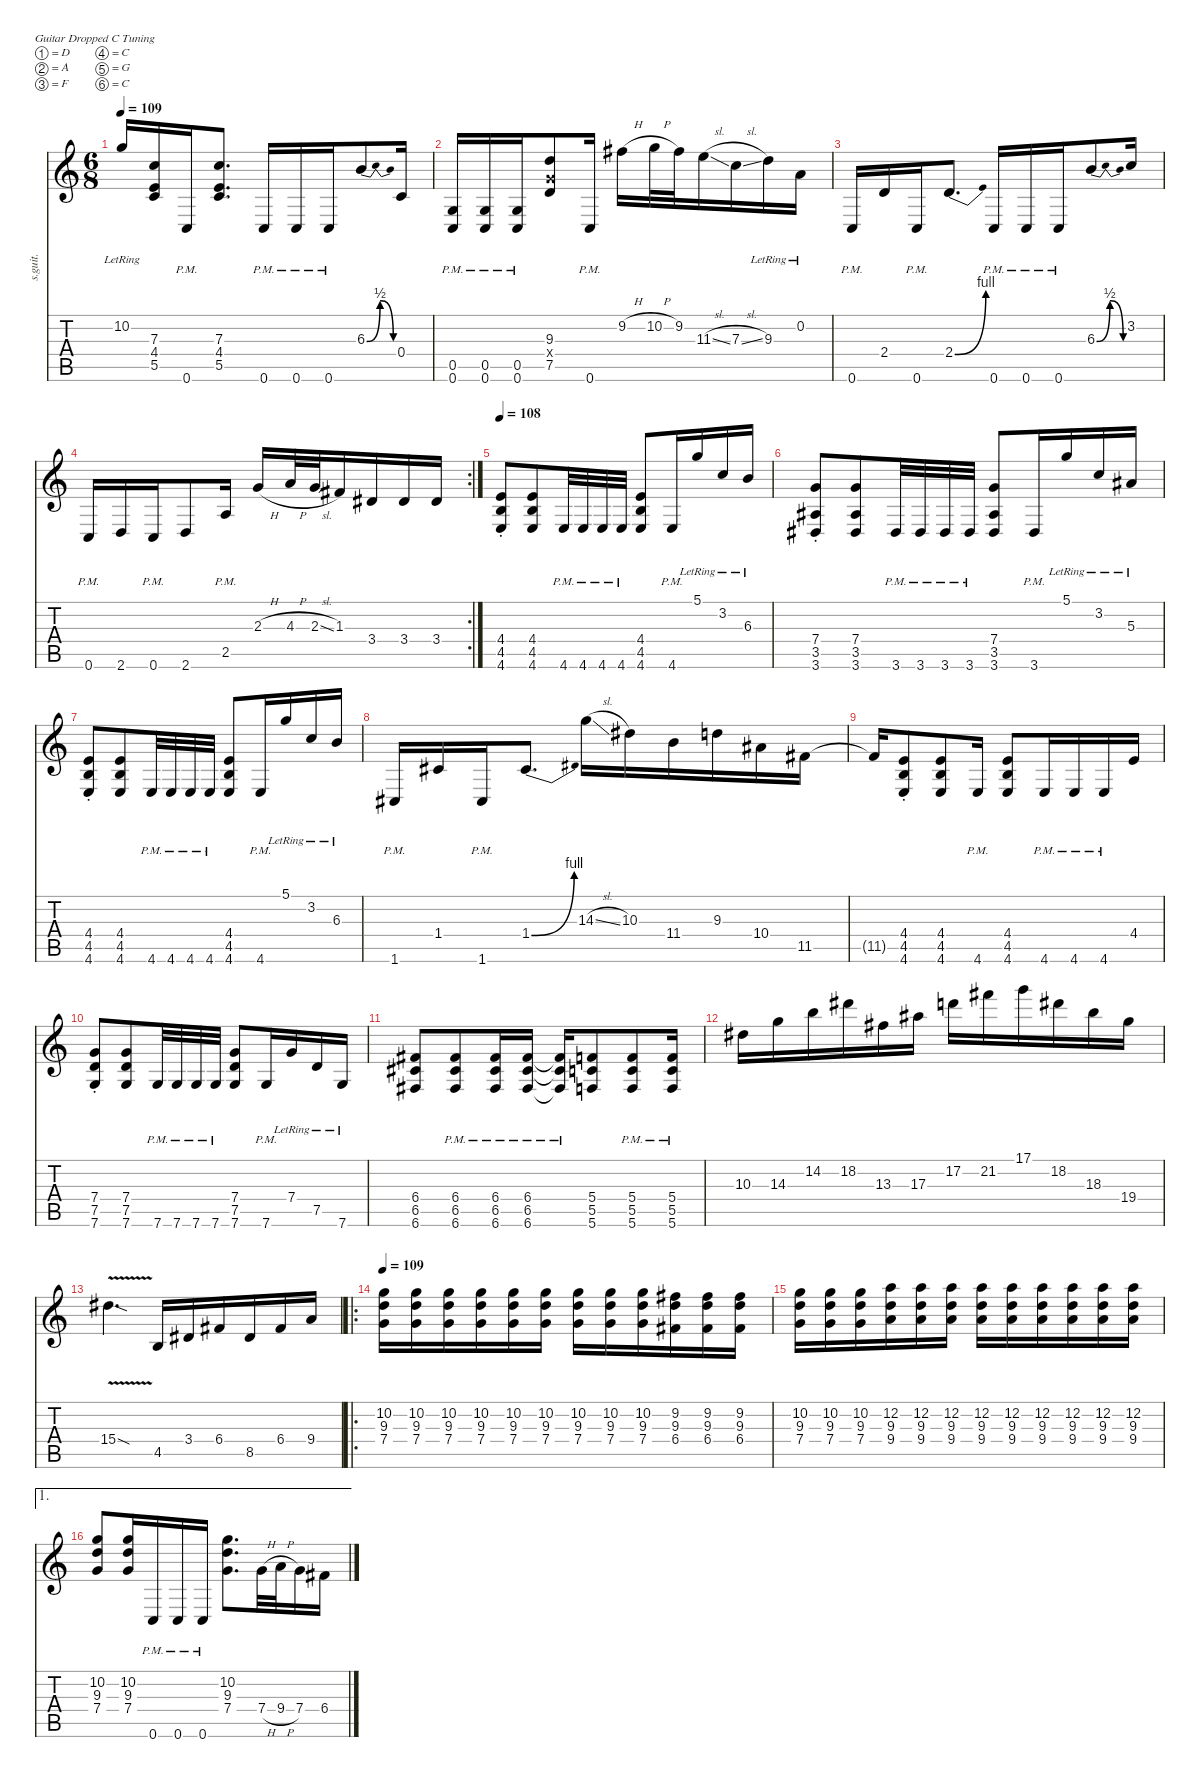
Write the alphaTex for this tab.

\defaultSystemsLayout 4
\hideDynamics
\bracketExtendMode nobrackets
\track ("Rhythm 2" "s.guit.") {instrument distortionguitar}
\staff {score tabs}
\tuning (D4 A3 F3 C3 G2 C2)
\ts (6 8)
\tempo 109
\clef g2
\ks c
10.2{lr t}.16{lyrics (0 "") lyrics (1 "") lyrics (2 "") lyrics (3 "") lyrics (4 "") dy mf} (7.3 4.4 5.5).16{lyrics (0 "") lyrics (1 "") lyrics (2 "") lyrics (3 "") lyrics (4 "")} 0.6{pm}.16{lyrics (0 "") lyrics (1 "") lyrics (2 "") lyrics (3 "") lyrics (4 "")} (7.3 4.4 5.5).8{d lyrics (0 "") lyrics (1 "") lyrics (2 "") lyrics (3 "") lyrics (4 "")} 0.6{pm}.16{lyrics (0 "") lyrics (1 "") lyrics (2 "") lyrics (3 "") lyrics (4 "")} 0.6{pm}.16{lyrics (0 "") lyrics (1 "") lyrics (2 "") lyrics (3 "") lyrics (4 "")} 0.6{pm}.16{lyrics (0 "") lyrics (1 "") lyrics (2 "") lyrics (3 "") lyrics (4 "")} 6.3{be (bendrelease 0 0 30 2 30 2 60 0)}.8{lyrics (0 "") lyrics (1 "") lyrics (2 "") lyrics (3 "") lyrics (4 "")} 0.4.16{lyrics (0 "") lyrics (1 "") lyrics (2 "") lyrics (3 "") lyrics (4 "")} |
(0.5{pm} 0.6{pm}).16{lyrics (0 "") lyrics (1 "") lyrics (2 "") lyrics (3 "") lyrics (4 "")} (0.5{pm} 0.6{pm}).16{lyrics (0 "") lyrics (1 "") lyrics (2 "") lyrics (3 "") lyrics (4 "")} (0.5{pm} 0.6{pm}).16{lyrics (0 "") lyrics (1 "") lyrics (2 "") lyrics (3 "") lyrics (4 "")} (9.3 7.5 7.4{x}).8{lyrics (0 "") lyrics (1 "") lyrics (2 "") lyrics (3 "") lyrics (4 "")} 0.6{pm}.16{lyrics (0 "") lyrics (1 "") lyrics (2 "") lyrics (3 "") lyrics (4 "")} 9.2{h acc #}.16{lyrics (0 "") lyrics (1 "") lyrics (2 "") lyrics (3 "") lyrics (4 "")} 10.2{h}.32{lyrics (0 "") lyrics (1 "") lyrics (2 "") lyrics (3 "") lyrics (4 "")} 9.2{acc #}.32{lyrics (0 "") lyrics (1 "") lyrics (2 "") lyrics (3 "") lyrics (4 "")} 11.3{sl}.16{lyrics (0 "") lyrics (1 "") lyrics (2 "") lyrics (3 "") lyrics (4 "")} 7.3{sl}.16{lyrics (0 "") lyrics (1 "") lyrics (2 "") lyrics (3 "") lyrics (4 "")} 9.3{lr}.16{lyrics (0 "") lyrics (1 "") lyrics (2 "") lyrics (3 "") lyrics (4 "")} 0.2{lr}.16{lyrics (0 "") lyrics (1 "") lyrics (2 "") lyrics (3 "") lyrics (4 "")} |
0.6{pm}.16{lyrics (0 "") lyrics (1 "") lyrics (2 "") lyrics (3 "") lyrics (4 "")} 2.4.16{lyrics (0 "") lyrics (1 "") lyrics (2 "") lyrics (3 "") lyrics (4 "")} 0.6{pm}.16{lyrics (0 "") lyrics (1 "") lyrics (2 "") lyrics (3 "") lyrics (4 "")} 2.4{be (bend 0 0 60 4)}.8{d lyrics (0 "") lyrics (1 "") lyrics (2 "") lyrics (3 "") lyrics (4 "")} 0.6{pm}.16{lyrics (0 "") lyrics (1 "") lyrics (2 "") lyrics (3 "") lyrics (4 "")} 0.6{pm}.16{lyrics (0 "") lyrics (1 "") lyrics (2 "") lyrics (3 "") lyrics (4 "")} 0.6{pm}.16{lyrics (0 "") lyrics (1 "") lyrics (2 "") lyrics (3 "") lyrics (4 "")} 6.3{be (bendrelease 0 0 30 2 30 2 60 0)}.8{lyrics (0 "") lyrics (1 "") lyrics (2 "") lyrics (3 "") lyrics (4 "")} 3.2.16{lyrics (0 "") lyrics (1 "") lyrics (2 "") lyrics (3 "") lyrics (4 "")} |
\rc 2
0.6{pm}.16{lyrics (0 "") lyrics (1 "") lyrics (2 "") lyrics (3 "") lyrics (4 "")} 2.6.16{lyrics (0 "") lyrics (1 "") lyrics (2 "") lyrics (3 "") lyrics (4 "")} 0.6{pm}.16{lyrics (0 "") lyrics (1 "") lyrics (2 "") lyrics (3 "") lyrics (4 "")} 2.6.8{lyrics (0 "") lyrics (1 "") lyrics (2 "") lyrics (3 "") lyrics (4 "")} 2.5{pm}.16{lyrics (0 "") lyrics (1 "") lyrics (2 "") lyrics (3 "") lyrics (4 "")} 2.3{h}.16{lyrics (0 "") lyrics (1 "") lyrics (2 "") lyrics (3 "") lyrics (4 "")} 4.3{h}.32{lyrics (0 "") lyrics (1 "") lyrics (2 "") lyrics (3 "") lyrics (4 "")} 2.3{sl}.32{lyrics (0 "") lyrics (1 "") lyrics (2 "") lyrics (3 "") lyrics (4 "")} 1.3{acc #}.16{lyrics (0 "") lyrics (1 "") lyrics (2 "") lyrics (3 "") lyrics (4 "")} 3.4{acc #}.16{lyrics (0 "") lyrics (1 "") lyrics (2 "") lyrics (3 "") lyrics (4 "")} 3.4{acc #}.16{lyrics (0 "") lyrics (1 "") lyrics (2 "") lyrics (3 "") lyrics (4 "")} 3.4{acc #}.16{lyrics (0 "") lyrics (1 "") lyrics (2 "") lyrics (3 "") lyrics (4 "")} |
\tempo 108
(4.4{st} 4.5{st} 4.6{st}).8{lyrics (0 "") lyrics (1 "") lyrics (2 "") lyrics (3 "") lyrics (4 "")} (4.4 4.5 4.6).8{lyrics (0 "") lyrics (1 "") lyrics (2 "") lyrics (3 "") lyrics (4 "")} 4.6{pm}.32{lyrics (0 "") lyrics (1 "") lyrics (2 "") lyrics (3 "") lyrics (4 "")} 4.6{pm}.32{lyrics (0 "") lyrics (1 "") lyrics (2 "") lyrics (3 "") lyrics (4 "")} 4.6{pm}.32{lyrics (0 "") lyrics (1 "") lyrics (2 "") lyrics (3 "") lyrics (4 "")} 4.6{pm}.32{lyrics (0 "") lyrics (1 "") lyrics (2 "") lyrics (3 "") lyrics (4 "")} (4.4 4.5 4.6).8{lyrics (0 "") lyrics (1 "") lyrics (2 "") lyrics (3 "") lyrics (4 "")} 4.6{pm}.16{lyrics (0 "") lyrics (1 "") lyrics (2 "") lyrics (3 "") lyrics (4 "")} 5.1{lr}.16{lyrics (0 "") lyrics (1 "") lyrics (2 "") lyrics (3 "") lyrics (4 "")} 3.2{lr}.16{lyrics (0 "") lyrics (1 "") lyrics (2 "") lyrics (3 "") lyrics (4 "")} 6.3{lr}.16{lyrics (0 "") lyrics (1 "") lyrics (2 "") lyrics (3 "") lyrics (4 "")} |
(7.4{st} 3.5{st acc #} 3.6{st acc #}).8{lyrics (0 "") lyrics (1 "") lyrics (2 "") lyrics (3 "") lyrics (4 "")} (7.4 3.5{acc #} 3.6{acc #}).8{lyrics (0 "") lyrics (1 "") lyrics (2 "") lyrics (3 "") lyrics (4 "")} 3.6{pm acc #}.32{lyrics (0 "") lyrics (1 "") lyrics (2 "") lyrics (3 "") lyrics (4 "")} 3.6{pm acc #}.32{lyrics (0 "") lyrics (1 "") lyrics (2 "") lyrics (3 "") lyrics (4 "")} 3.6{pm acc #}.32{lyrics (0 "") lyrics (1 "") lyrics (2 "") lyrics (3 "") lyrics (4 "")} 3.6{pm acc #}.32{lyrics (0 "") lyrics (1 "") lyrics (2 "") lyrics (3 "") lyrics (4 "")} (7.4 3.5{acc #} 3.6{acc #}).8{lyrics (0 "") lyrics (1 "") lyrics (2 "") lyrics (3 "") lyrics (4 "")} 3.6{pm acc #}.16{lyrics (0 "") lyrics (1 "") lyrics (2 "") lyrics (3 "") lyrics (4 "")} 5.1{lr}.16{lyrics (0 "") lyrics (1 "") lyrics (2 "") lyrics (3 "") lyrics (4 "")} 3.2{lr}.16{lyrics (0 "") lyrics (1 "") lyrics (2 "") lyrics (3 "") lyrics (4 "")} 5.3{lr acc #}.16{lyrics (0 "") lyrics (1 "") lyrics (2 "") lyrics (3 "") lyrics (4 "")} |
(4.4{st} 4.5{st} 4.6{st}).8{lyrics (0 "") lyrics (1 "") lyrics (2 "") lyrics (3 "") lyrics (4 "")} (4.4 4.5 4.6).8{lyrics (0 "") lyrics (1 "") lyrics (2 "") lyrics (3 "") lyrics (4 "")} 4.6{pm}.32{lyrics (0 "") lyrics (1 "") lyrics (2 "") lyrics (3 "") lyrics (4 "")} 4.6{pm}.32{lyrics (0 "") lyrics (1 "") lyrics (2 "") lyrics (3 "") lyrics (4 "")} 4.6{pm}.32{lyrics (0 "") lyrics (1 "") lyrics (2 "") lyrics (3 "") lyrics (4 "")} 4.6{pm}.32{lyrics (0 "") lyrics (1 "") lyrics (2 "") lyrics (3 "") lyrics (4 "")} (4.4 4.5 4.6).8{lyrics (0 "") lyrics (1 "") lyrics (2 "") lyrics (3 "") lyrics (4 "")} 4.6{pm}.16{lyrics (0 "") lyrics (1 "") lyrics (2 "") lyrics (3 "") lyrics (4 "")} 5.1{lr}.16{lyrics (0 "") lyrics (1 "") lyrics (2 "") lyrics (3 "") lyrics (4 "")} 3.2{lr}.16{lyrics (0 "") lyrics (1 "") lyrics (2 "") lyrics (3 "") lyrics (4 "")} 6.3{lr}.16{lyrics (0 "") lyrics (1 "") lyrics (2 "") lyrics (3 "") lyrics (4 "")} |
1.6{pm acc #}.16{lyrics (0 "") lyrics (1 "") lyrics (2 "") lyrics (3 "") lyrics (4 "")} 1.4{acc #}.16{lyrics (0 "") lyrics (1 "") lyrics (2 "") lyrics (3 "") lyrics (4 "")} 1.6{pm acc #}.16{lyrics (0 "") lyrics (1 "") lyrics (2 "") lyrics (3 "") lyrics (4 "")} 1.4{be (bend 0 0 55.199999999999996 4) acc #}.8{d lyrics (0 "") lyrics (1 "") lyrics (2 "") lyrics (3 "") lyrics (4 "")} 14.3{sl}.16{lyrics (0 "") lyrics (1 "") lyrics (2 "") lyrics (3 "") lyrics (4 "")} 10.3{acc #}.16{lyrics (0 "") lyrics (1 "") lyrics (2 "") lyrics (3 "") lyrics (4 "")} 11.4.16{lyrics (0 "") lyrics (1 "") lyrics (2 "") lyrics (3 "") lyrics (4 "")} 9.3.16{lyrics (0 "") lyrics (1 "") lyrics (2 "") lyrics (3 "") lyrics (4 "")} 10.4{acc #}.16{lyrics (0 "") lyrics (1 "") lyrics (2 "") lyrics (3 "") lyrics (4 "")} 11.5{acc #}.16{lyrics (0 "") lyrics (1 "") lyrics (2 "") lyrics (3 "") lyrics (4 "")} |
11.5{t acc #}.16{lyrics (0 "") lyrics (1 "") lyrics (2 "") lyrics (3 "") lyrics (4 "")} (4.4{st} 4.5{st} 4.6{st}).8{lyrics (0 "") lyrics (1 "") lyrics (2 "") lyrics (3 "") lyrics (4 "")} (4.4 4.5 4.6).8{lyrics (0 "") lyrics (1 "") lyrics (2 "") lyrics (3 "") lyrics (4 "")} 4.6{pm}.16{lyrics (0 "") lyrics (1 "") lyrics (2 "") lyrics (3 "") lyrics (4 "")} (4.4 4.5 4.6).8{lyrics (0 "") lyrics (1 "") lyrics (2 "") lyrics (3 "") lyrics (4 "")} 4.6{pm}.16{lyrics (0 "") lyrics (1 "") lyrics (2 "") lyrics (3 "") lyrics (4 "")} 4.6{pm}.16{lyrics (0 "") lyrics (1 "") lyrics (2 "") lyrics (3 "") lyrics (4 "")} 4.6{pm}.16{lyrics (0 "") lyrics (1 "") lyrics (2 "") lyrics (3 "") lyrics (4 "")} 4.4.16{lyrics (0 "") lyrics (1 "") lyrics (2 "") lyrics (3 "") lyrics (4 "")} |
(7.4{st} 7.5{st} 7.6{st}).8{lyrics (0 "") lyrics (1 "") lyrics (2 "") lyrics (3 "") lyrics (4 "")} (7.4 7.5 7.6).8{lyrics (0 "") lyrics (1 "") lyrics (2 "") lyrics (3 "") lyrics (4 "")} 7.6{pm}.32{lyrics (0 "") lyrics (1 "") lyrics (2 "") lyrics (3 "") lyrics (4 "")} 7.6{pm}.32{lyrics (0 "") lyrics (1 "") lyrics (2 "") lyrics (3 "") lyrics (4 "")} 7.6{pm}.32{lyrics (0 "") lyrics (1 "") lyrics (2 "") lyrics (3 "") lyrics (4 "")} 7.6{pm}.32{lyrics (0 "") lyrics (1 "") lyrics (2 "") lyrics (3 "") lyrics (4 "")} (7.4 7.5 7.6).8{lyrics (0 "") lyrics (1 "") lyrics (2 "") lyrics (3 "") lyrics (4 "")} 7.6{pm}.16{lyrics (0 "") lyrics (1 "") lyrics (2 "") lyrics (3 "") lyrics (4 "")} 7.4{lr}.16{lyrics (0 "") lyrics (1 "") lyrics (2 "") lyrics (3 "") lyrics (4 "")} 7.5{lr}.16{lyrics (0 "") lyrics (1 "") lyrics (2 "") lyrics (3 "") lyrics (4 "")} 7.6{lr}.16{lyrics (0 "") lyrics (1 "") lyrics (2 "") lyrics (3 "") lyrics (4 "")} |
(6.4{acc #} 6.5{acc #} 6.6{acc #}).8{lyrics (0 "") lyrics (1 "") lyrics (2 "") lyrics (3 "") lyrics (4 "")} (6.4{pm acc #} 6.5{pm acc #} 6.6{pm acc #}).8{lyrics (0 "") lyrics (1 "") lyrics (2 "") lyrics (3 "") lyrics (4 "")} (6.4{pm acc #} 6.5{pm acc #} 6.6{pm acc #}).16{lyrics (0 "") lyrics (1 "") lyrics (2 "") lyrics (3 "") lyrics (4 "")} (6.4{pm acc #} 6.5{pm acc #} 6.6{pm acc #}).16{lyrics (0 "") lyrics (1 "") lyrics (2 "") lyrics (3 "") lyrics (4 "")} (6.4{pm t acc #} 6.5{pm t acc #} 6.6{pm t acc #}).16{lyrics (0 "") lyrics (1 "") lyrics (2 "") lyrics (3 "") lyrics (4 "")} (5.4 5.5 5.6).8{lyrics (0 "") lyrics (1 "") lyrics (2 "") lyrics (3 "") lyrics (4 "")} (5.4{pm} 5.5{pm} 5.6{pm}).8{lyrics (0 "") lyrics (1 "") lyrics (2 "") lyrics (3 "") lyrics (4 "")} (5.4{pm} 5.5{pm} 5.6{pm}).16{lyrics (0 "") lyrics (1 "") lyrics (2 "") lyrics (3 "") lyrics (4 "")} |
10.3{acc #}.16{lyrics (0 "") lyrics (1 "") lyrics (2 "") lyrics (3 "") lyrics (4 "")} 14.3.16{lyrics (0 "") lyrics (1 "") lyrics (2 "") lyrics (3 "") lyrics (4 "")} 14.2.16{lyrics (0 "") lyrics (1 "") lyrics (2 "") lyrics (3 "") lyrics (4 "")} 18.2{acc #}.16{lyrics (0 "") lyrics (1 "") lyrics (2 "") lyrics (3 "") lyrics (4 "")} 13.3{acc #}.16{lyrics (0 "") lyrics (1 "") lyrics (2 "") lyrics (3 "") lyrics (4 "")} 17.3{acc #}.16{lyrics (0 "") lyrics (1 "") lyrics (2 "") lyrics (3 "") lyrics (4 "")} 17.2.16{lyrics (0 "") lyrics (1 "") lyrics (2 "") lyrics (3 "") lyrics (4 "")} 21.2{acc #}.16{lyrics (0 "") lyrics (1 "") lyrics (2 "") lyrics (3 "") lyrics (4 "")} 17.1.16{lyrics (0 "") lyrics (1 "") lyrics (2 "") lyrics (3 "") lyrics (4 "")} 18.2{acc #}.16{lyrics (0 "") lyrics (1 "") lyrics (2 "") lyrics (3 "") lyrics (4 "")} 18.3.16{lyrics (0 "") lyrics (1 "") lyrics (2 "") lyrics (3 "") lyrics (4 "")} 19.4.16{lyrics (0 "") lyrics (1 "") lyrics (2 "") lyrics (3 "") lyrics (4 "")} |
15.4{v sod acc #}.4{d lyrics (0 "") lyrics (1 "") lyrics (2 "") lyrics (3 "") lyrics (4 "")} 4.5.16{lyrics (0 "") lyrics (1 "") lyrics (2 "") lyrics (3 "") lyrics (4 "")} 3.4{acc #}.16{lyrics (0 "") lyrics (1 "") lyrics (2 "") lyrics (3 "") lyrics (4 "")} 6.4{acc #}.16{lyrics (0 "") lyrics (1 "") lyrics (2 "") lyrics (3 "") lyrics (4 "")} 8.5{acc #}.16{lyrics (0 "") lyrics (1 "") lyrics (2 "") lyrics (3 "") lyrics (4 "")} 6.4{acc #}.16{lyrics (0 "") lyrics (1 "") lyrics (2 "") lyrics (3 "") lyrics (4 "")} 9.4.16{lyrics (0 "") lyrics (1 "") lyrics (2 "") lyrics (3 "") lyrics (4 "")} |
\ro
\tempo 109
(10.2 9.3 7.4).16{lyrics (0 "") lyrics (1 "") lyrics (2 "") lyrics (3 "") lyrics (4 "")} (10.2 9.3 7.4).16{lyrics (0 "") lyrics (1 "") lyrics (2 "") lyrics (3 "") lyrics (4 "")} (10.2 9.3 7.4).16{lyrics (0 "") lyrics (1 "") lyrics (2 "") lyrics (3 "") lyrics (4 "")} (10.2 9.3 7.4).16{lyrics (0 "") lyrics (1 "") lyrics (2 "") lyrics (3 "") lyrics (4 "")} (10.2 9.3 7.4).16{lyrics (0 "") lyrics (1 "") lyrics (2 "") lyrics (3 "") lyrics (4 "")} (10.2 9.3 7.4).16{lyrics (0 "") lyrics (1 "") lyrics (2 "") lyrics (3 "") lyrics (4 "")} (10.2 9.3 7.4).16{lyrics (0 "") lyrics (1 "") lyrics (2 "") lyrics (3 "") lyrics (4 "")} (10.2 9.3 7.4).16{lyrics (0 "") lyrics (1 "") lyrics (2 "") lyrics (3 "") lyrics (4 "")} (10.2 9.3 7.4).16{lyrics (0 "") lyrics (1 "") lyrics (2 "") lyrics (3 "") lyrics (4 "")} (9.2{acc #} 9.3 6.4{acc #}).16{lyrics (0 "") lyrics (1 "") lyrics (2 "") lyrics (3 "") lyrics (4 "")} (9.2{acc #} 9.3 6.4{acc #}).16{lyrics (0 "") lyrics (1 "") lyrics (2 "") lyrics (3 "") lyrics (4 "")} (9.2{acc #} 9.3 6.4{acc #}).16{lyrics (0 "") lyrics (1 "") lyrics (2 "") lyrics (3 "") lyrics (4 "")} |
(10.2 9.3 7.4).16{lyrics (0 "") lyrics (1 "") lyrics (2 "") lyrics (3 "") lyrics (4 "")} (10.2 9.3 7.4).16{lyrics (0 "") lyrics (1 "") lyrics (2 "") lyrics (3 "") lyrics (4 "")} (10.2 9.3 7.4).16{lyrics (0 "") lyrics (1 "") lyrics (2 "") lyrics (3 "") lyrics (4 "")} (12.2 9.3 9.4).16{lyrics (0 "") lyrics (1 "") lyrics (2 "") lyrics (3 "") lyrics (4 "")} (12.2 9.3 9.4).16{lyrics (0 "") lyrics (1 "") lyrics (2 "") lyrics (3 "") lyrics (4 "")} (12.2 9.3 9.4).16{lyrics (0 "") lyrics (1 "") lyrics (2 "") lyrics (3 "") lyrics (4 "")} (12.2 9.3 9.4).16{lyrics (0 "") lyrics (1 "") lyrics (2 "") lyrics (3 "") lyrics (4 "")} (12.2 9.3 9.4).16{lyrics (0 "") lyrics (1 "") lyrics (2 "") lyrics (3 "") lyrics (4 "")} (12.2 9.3 9.4).16{lyrics (0 "") lyrics (1 "") lyrics (2 "") lyrics (3 "") lyrics (4 "")} (12.2 9.3 9.4).16{lyrics (0 "") lyrics (1 "") lyrics (2 "") lyrics (3 "") lyrics (4 "")} (12.2 9.3 9.4).16{lyrics (0 "") lyrics (1 "") lyrics (2 "") lyrics (3 "") lyrics (4 "")} (12.2 9.3 9.4).16{lyrics (0 "") lyrics (1 "") lyrics (2 "") lyrics (3 "") lyrics (4 "")} |
\ae 1
(10.2 9.3 7.4).8{lyrics (0 "") lyrics (1 "") lyrics (2 "") lyrics (3 "") lyrics (4 "")} (10.2 9.3 7.4).16{lyrics (0 "") lyrics (1 "") lyrics (2 "") lyrics (3 "") lyrics (4 "")} 0.6{pm}.16{lyrics (0 "") lyrics (1 "") lyrics (2 "") lyrics (3 "") lyrics (4 "")} 0.6{pm}.16{lyrics (0 "") lyrics (1 "") lyrics (2 "") lyrics (3 "") lyrics (4 "")} 0.6{pm}.16{lyrics (0 "") lyrics (1 "") lyrics (2 "") lyrics (3 "") lyrics (4 "")} (10.2 9.3 7.4).8{d lyrics (0 "") lyrics (1 "") lyrics (2 "") lyrics (3 "") lyrics (4 "")} 7.4{h}.32{lyrics (0 "") lyrics (1 "") lyrics (2 "") lyrics (3 "") lyrics (4 "")} 9.4{h}.32{lyrics (0 "") lyrics (1 "") lyrics (2 "") lyrics (3 "") lyrics (4 "")} 7.4.16{lyrics (0 "") lyrics (1 "") lyrics (2 "") lyrics (3 "") lyrics (4 "")} 6.4{acc #}.16{lyrics (0 "") lyrics (1 "") lyrics (2 "") lyrics (3 "") lyrics (4 "")}
